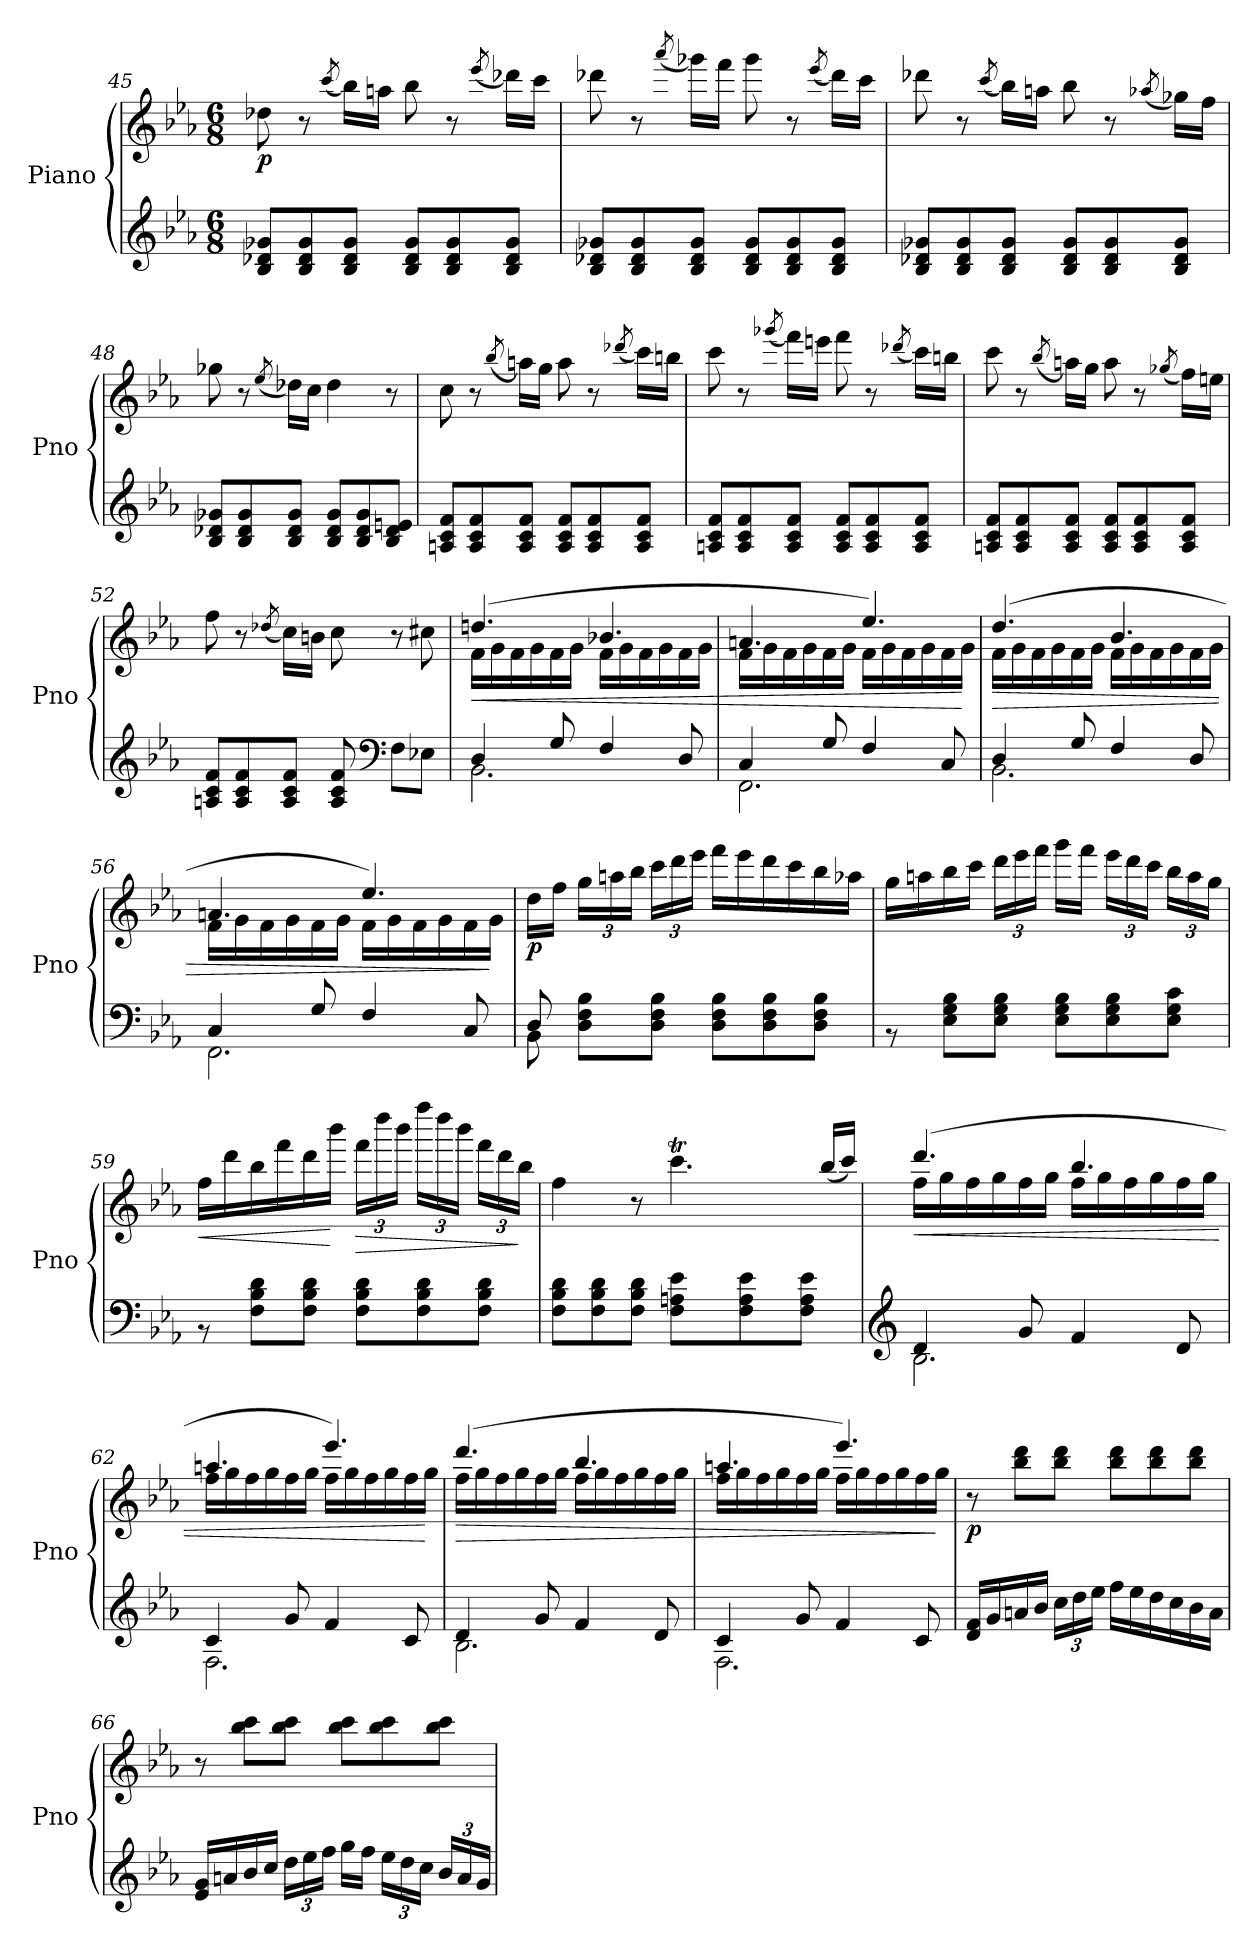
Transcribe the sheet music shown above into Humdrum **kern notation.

**kern	**kern	**dynam
*part1	*part1	*part1
*staff2	*staff1	*staff1/2
*I"Piano	*	*
*I'Pno	*	*
*clefG2	*clefG2	*
*k[b-e-a-]	*k[b-e-a-]	*
*E-:	*E-:	*
*M6/8	*M6/8	*
=45	=45	=45
*^	*	*
!	!	!	!LO:DY:b
2.ryy	8B-/ 8d-X/ 8g-X/L	8dd-X\	p
.	8B-/ 8d-/ 8g-/	8r	.
.	.	(<8qccc/	.
.	8B-/ 8d-/ 8g-/J	16bb-\LL)	.
.	.	16aan\JJ	.
.	8B-/ 8d-/ 8g-/L	8bb-\	.
.	8B-/ 8d-/ 8g-/	8r	.
.	.	(<8qeee-/	.
.	8B-/ 8d-/ 8g-/J	16ddd-X\LL)	.
.	.	16ccc\JJ	.
=46	=46	=46	=46
2.ryy	8B-/ 8d-X/ 8g-X/L	8ddd-X\	.
.	8B-/ 8d-/ 8g-/	8r	.
.	.	(<8qaaa-/	.
.	8B-/ 8d-/ 8g-/J	16ggg-X\LL)	.
.	.	16fff\JJ	.
.	8B-/ 8d-/ 8g-/L	8ggg-\	.
.	8B-/ 8d-/ 8g-/	8r	.
.	.	(<8qeee-/	.
.	8B-/ 8d-/ 8g-/J	16ddd-\LL)	.
.	.	16ccc\JJ	.
!!LO:LB:g=z
=47	=47	=47	=47
2.ryy	8B-/ 8d-X/ 8g-X/L	8ddd-X\	.
.	8B-/ 8d-/ 8g-/	8r	.
.	.	(<8qccc/	.
.	8B-/ 8d-/ 8g-/J	16bb-\LL)	.
.	.	16aan\JJ	.
.	8B-/ 8d-/ 8g-/L	8bb-\	.
.	8B-/ 8d-/ 8g-/	8r	.
.	.	(<8qaa-X/	.
.	8B-/ 8d-/ 8g-/J	16gg-X\LL)	.
.	.	16ff\JJ	.
=48	=48	=48	=48
2.ryy	8B-/ 8d-X/ 8g-X/L	8gg-X\	.
.	8B-/ 8d-/ 8g-/	8r	.
.	.	(<8qee-/	.
.	8B-/ 8d-/ 8g-/J	16dd-X\LL)	.
.	.	16cc\JJ	.
.	8B-/ 8d-/ 8g-/L	4dd-\	.
.	8B-/ 8d-/ 8g-/	.	.
.	8B-/ 8d-/ 8en/J	8r	.
=49	=49	=49	=49
2.ryy	8An/ 8c/ 8f/L	8cc\	.
.	8A/ 8c/ 8f/	8r	.
.	.	(<8qbb-/	.
.	8A/ 8c/ 8f/J	16aan\LL)	.
.	.	16gg\JJ	.
.	8A/ 8c/ 8f/L	8aa\	.
.	8A/ 8c/ 8f/	8r	.
.	.	(<8qddd-X/	.
.	8A/ 8c/ 8f/J	16ccc\LL)	.
.	.	16bbn\JJ	.
=50	=50	=50	=50
2.ryy	8An/ 8c/ 8f/L	8ccc\	.
.	8A/ 8c/ 8f/	8r	.
.	.	(<8qggg-X/	.
.	8A/ 8c/ 8f/J	16fff\LL)	.
.	.	16eeen\JJ	.
.	8A/ 8c/ 8f/L	8fff\	.
.	8A/ 8c/ 8f/	8r	.
.	.	(<8qddd-X/	.
.	8A/ 8c/ 8f/J	16ccc\LL)	.
.	.	16bbn\JJ	.
!!LO:LB:g=z
=51	=51	=51	=51
2.ryy	8An/ 8c/ 8f/L	8ccc\	.
.	8A/ 8c/ 8f/	8r	.
.	.	(<8qbb-/	.
.	8A/ 8c/ 8f/J	16aan\LL)	.
.	.	16gg\JJ	.
.	8A/ 8c/ 8f/L	8aa\	.
.	8A/ 8c/ 8f/	8r	.
.	.	(<8qgg-X/	.
.	8A/ 8c/ 8f/J	16ff\LL)	.
.	.	16een\JJ	.
=52	=52	=52	=52
2.ryy	8An/ 8c/ 8f/L	8ff\	.
.	8A/ 8c/ 8f/	8r	.
.	.	(<8qdd-X/	.
.	8A/ 8c/ 8f/J	16cc\LL)	.
.	.	16bn\JJ	.
.	8A/ 8c/ 8f/	8cc\	.
*clefF4	*	*	*
.	8F\L	8r	.
.	8E-X\J	8cc#X\	.
=53	=53	=53	=53
*	*^	*	*
!	!	!	!	!LO:HP:b
*	*	*	*^	*
2.ryy	4D/	2.BB-\	(>4.ddn/	16f\LL	<
.	.	.	.	16g\	.
.	.	.	.	16f\	.
.	.	.	.	16g\	.
.	8G/	.	.	16f\	.
.	.	.	.	16g\JJ	.
.	4F/	.	4.b-X/	16f\LL	.
.	.	.	.	16g\	.
.	.	.	.	16f\	.
.	.	.	.	16g\	.
.	8D/	.	.	16f\	.
.	.	.	.	16g\JJ	.
!!LO:LB:g=z	!!
=54	=54	=54	=54	=54	=54
2.ryy	4C/	2.FF\	4.an/	16f\LL	.
.	.	.	.	16g\	.
.	.	.	.	16f\	.
.	.	.	.	16g\	.
.	8G/	.	.	16f\	.
.	.	.	.	16g\JJ	.
.	4F/	.	4.ee-/)	16f\LL	.
.	.	.	.	16g\	.
.	.	.	.	16f\	.
.	.	.	.	16g\	.
.	8C/	.	.	16f\	.
.	.	.	.	16g\JJ	[
=55	=55	=55	=55	=55	=55
!	!	!	!	!	!LO:HP:b
2.ryy	4D/	2.BB-\	(>4.dd/	16f\LL	>
.	.	.	.	16g\	.
.	.	.	.	16f\	.
.	.	.	.	16g\	.
.	8G/	.	.	16f\	.
.	.	.	.	16g\JJ	.
.	4F/	.	4.b-/	16f\LL	.
.	.	.	.	16g\	.
.	.	.	.	16f\	.
.	.	.	.	16g\	.
.	8D/	.	.	16f\	.
.	.	.	.	16g\JJ	.
=56	=56	=56	=56	=56	=56
2.ryy	4C/	2.FF\	4.an/	16f\LL	.
.	.	.	.	16g\	.
.	.	.	.	16f\	.
.	.	.	.	16g\	.
.	8G/	.	.	16f\	.
.	.	.	.	16g\JJ	.
.	4F/	.	4.ee-/)	16f\LL	.
.	.	.	.	16g\	.
.	.	.	.	16f\	.
.	.	.	.	16g\	.
.	8C/	.	.	16f\	.
.	.	.	.	16g\JJ	]
!!LO:PB:g=z
=57	=57	=57	=57	=57	=57
!	!	!	!	!	!LO:DY:b
*	*	*	*v	*v	*
2.ryy	8D/	8BB-\	16dd\LL	p
.	.	.	16ff\JJ	.
*	*	*	*Xbrackettup	*
.	8D\ 8F\ 8B-\L	2ryy	24gg\LL	.
.	.	.	24aan\	.
.	.	.	24bb-\JJ	.
.	8D\ 8F\ 8B-\J	.	24ccc\LL	.
.	.	.	24ddd\	.
.	.	.	24eee-\JJ	.
.	8D\ 8F\ 8B-\L	.	16fff\LL	.
.	.	.	16eee-\	.
.	8D\ 8F\ 8B-\	.	16ddd\	.
.	.	.	16ccc\	.
.	8D\ 8F\ 8B-\J	8ryy	16bb-\	.
.	.	.	16aa-X\JJ	.
*	*v	*v	*	*
=58	=58	=58	=58
2.ryy	8r	16gg\LL	.
.	.	16aan\	.
.	8E-\ 8G\ 8B-\L	16bb-\	.
.	.	16ccc\JJ	.
.	8E-\ 8G\ 8B-\J	24ddd\LL	.
.	.	24eee-\	.
.	.	24fff\JJ	.
.	8E-\ 8G\ 8B-\L	16ggg\LL	.
.	.	16fff\JJ	.
.	8E-\ 8G\ 8B-\	24eee-\LL	.
.	.	24ddd\	.
.	.	24ccc\JJ	.
.	8E-\ 8G\ 8c\J	24bb-\LL	.
.	.	24aa\	.
.	.	24gg\JJ	.
!!LO:LB:g=z
=59	=59	=59	=59
!	!	!	!LO:HP:b
2.ryy	8r	16ff\LL	<
.	.	16ddd\	.
.	8F\ 8B-\ 8d\L	16bb-\	.
.	.	16fff\	.
.	8F\ 8B-\ 8d\J	16ddd\	.
.	.	16bbb-\JJ	[
!	!	!	!LO:HP:b
.	8F\ 8B-\ 8d\L	24fff\LL	>
.	.	24dddd\	.
.	.	24bbb-\JJ	.
.	8F\ 8B-\ 8d\	24ffff\LL	.
.	.	24dddd\	.
.	.	24bbb-\JJ	.
.	8F\ 8B-\ 8d\J	24fff\LL	.
.	.	24ddd\	.
.	.	24bb-\JJ	]
=60	=60	=60	=60
*	*	*^	*
2.ryy	8F\ 8B-\ 8d\L	4ff\	12%5ryy	.
.	8F\ 8B-\ 8d\	.	.	.
.	8F\ 8B-\ 8d\J	8r	.	.
.	8F\ 8An\ 8e-\L	4.cccT\	.	.
*	*	*	*Xtuplet	*
.	.	.	24dddLLyy	.
.	.	.	24cccyy	.
.	8F\ 8A\ 8e-\	.	24dddyy	.
.	.	.	24cccyy	.
.	.	.	24dddyy	.
.	8F\ 8A\ 8e-\J	.	24cccTTTJJyy	.
.	.	.	(>24bb-/LL	.
.	.	.	24ccc/JJ)	.
*v	*v	*	*	*
=61	=61	=61	=61
*clefG2	*	*	*
*^	*	*	*
*	*^	*	*	*
!	!	!	!	!	!LO:HP:b
2.ryy	4d/	2.B-\	(>4.ddd/	16ff\LL	<
.	.	.	.	16gg\	.
.	.	.	.	16ff\	.
.	.	.	.	16gg\	.
.	8g/	.	.	16ff\	.
.	.	.	.	16gg\JJ	.
.	4f/	.	4.bb-/	16ff\LL	.
.	.	.	.	16gg\	.
.	.	.	.	16ff\	.
.	.	.	.	16gg\	.
.	8d/	.	.	16ff\	.
.	.	.	.	16gg\JJ	.
!!LO:LB:g=z	!!
=62	=62	=62	=62	=62	=62
2.ryy	4c/	2.F\	4.aan/	16ff\LL	.
.	.	.	.	16gg\	.
.	.	.	.	16ff\	.
.	.	.	.	16gg\	.
.	8g/	.	.	16ff\	.
.	.	.	.	16gg\JJ	.
.	4f/	.	4.eee-/)	16ff\LL	.
.	.	.	.	16gg\	.
.	.	.	.	16ff\	.
.	.	.	.	16gg\	.
.	8c/	.	.	16ff\	.
.	.	.	.	16gg\JJ	[
=63	=63	=63	=63	=63	=63
!	!	!	!	!	!LO:HP:b
2.ryy	4d/	2.B-\	(>4.ddd/	16ff\LL	>
.	.	.	.	16gg\	.
.	.	.	.	16ff\	.
.	.	.	.	16gg\	.
.	8g/	.	.	16ff\	.
.	.	.	.	16gg\JJ	.
.	4f/	.	4.bb-/	16ff\LL	.
.	.	.	.	16gg\	.
.	.	.	.	16ff\	.
.	.	.	.	16gg\	.
.	8d/	.	.	16ff\	.
.	.	.	.	16gg\JJ	.
=64	=64	=64	=64	=64	=64
2.ryy	4c/	2.F\	4.aan/	16ff\LL	.
.	.	.	.	16gg\	.
.	.	.	.	16ff\	.
.	.	.	.	16gg\	.
.	8g/	.	.	16ff\	.
.	.	.	.	16gg\JJ	.
.	4f/	.	4.eee-/)	16ff\LL	.
.	.	.	.	16gg\	.
.	.	.	.	16ff\	.
.	.	.	.	16gg\	.
.	8c/	.	.	16ff\	.
.	.	.	.	16gg\JJ	]
*	*v	*v	*	*	*
!!LO:LB:g=z
=65	=65	=65	=65	=65
!	!	!	!	!LO:DY:b
*	*	*v	*v	*
2.ryy	16d/ 16f/LL	8r	p
.	16g/	.	.
.	16an/	8bb-\ 8ddd\L	.
.	16b-/JJ	.	.
*	*Xbrackettup	*	*
.	24cc\LL	8bb-\ 8ddd\J	.
.	24dd\	.	.
.	24ee-\JJ	.	.
.	16ff\LL	8bb-\ 8ddd\L	.
.	16ee-\	.	.
.	16dd\	8bb-\ 8ddd\	.
.	16cc\	.	.
.	16b-\	8bb-\ 8ddd\J	.
.	16a\JJ	.	.
=66	=66	=66	=66
2.ryy	16e-/ 16g/LL	8r	.
.	16an/	.	.
.	16b-/	8bb-\ 8ccc\L	.
.	16cc/JJ	.	.
.	24dd\LL	8bb-\ 8ccc\J	.
.	24ee-\	.	.
.	24ff\JJ	.	.
.	16gg\LL	8bb-\ 8ccc\L	.
.	16ff\JJ	.	.
.	24ee-\LL	8bb-\ 8ccc\	.
.	24dd\	.	.
.	24cc\JJ	.	.
.	24b-/LL	8bb-\ 8ccc\J	.
.	24a/	.	.
.	24g/JJ	.	.
*v	*v	*	*
=	=	=
*-	*-	*-
